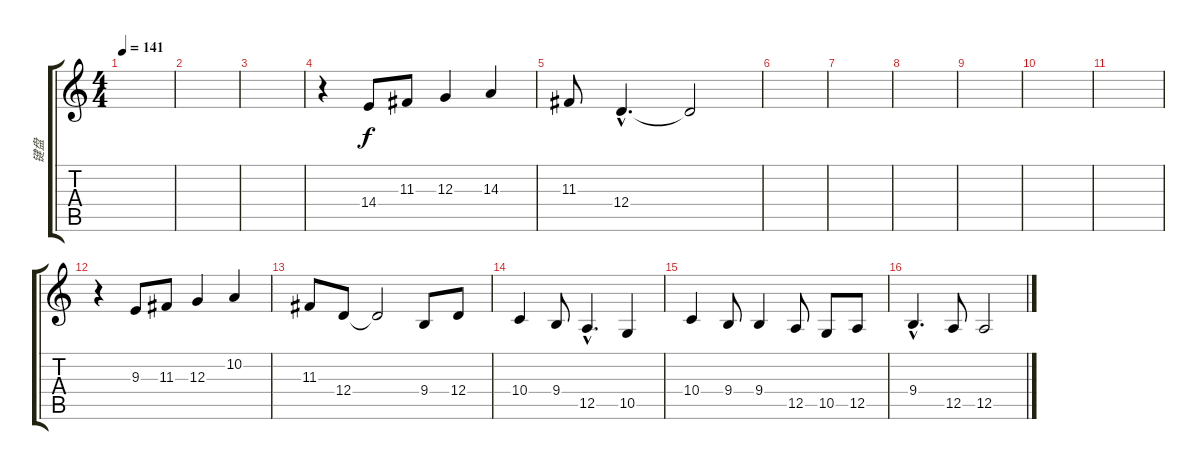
\track ("键盘" "键盘") {instrument violin}
\staff {score tabs}
\tuning (E4 B3 G3 D3 A2 E2) {hide}
\ts (4 4)
\tempo 141
\clef g2
\ks c
|
|
|
r.4 14.4.8 11.3.8 12.3.4 14.3.4 |
11.3.8 12.4{hac}.4{d} 12.4{t}.2 |
|
|
|
|
|
|
r.4 9.3.8 11.3.8 12.3.4 10.2.4 |
11.3.8 12.4.8 12.4{t}.2 9.4.8 12.4.8 |
10.4.4 9.4.8 12.5{hac}.4{d} 10.5.4 |
10.4.4 9.4.8 9.4.4 12.5.8 10.5.8 12.5.8 |
9.4{hac}.4{d} 12.5.8 12.5.2
